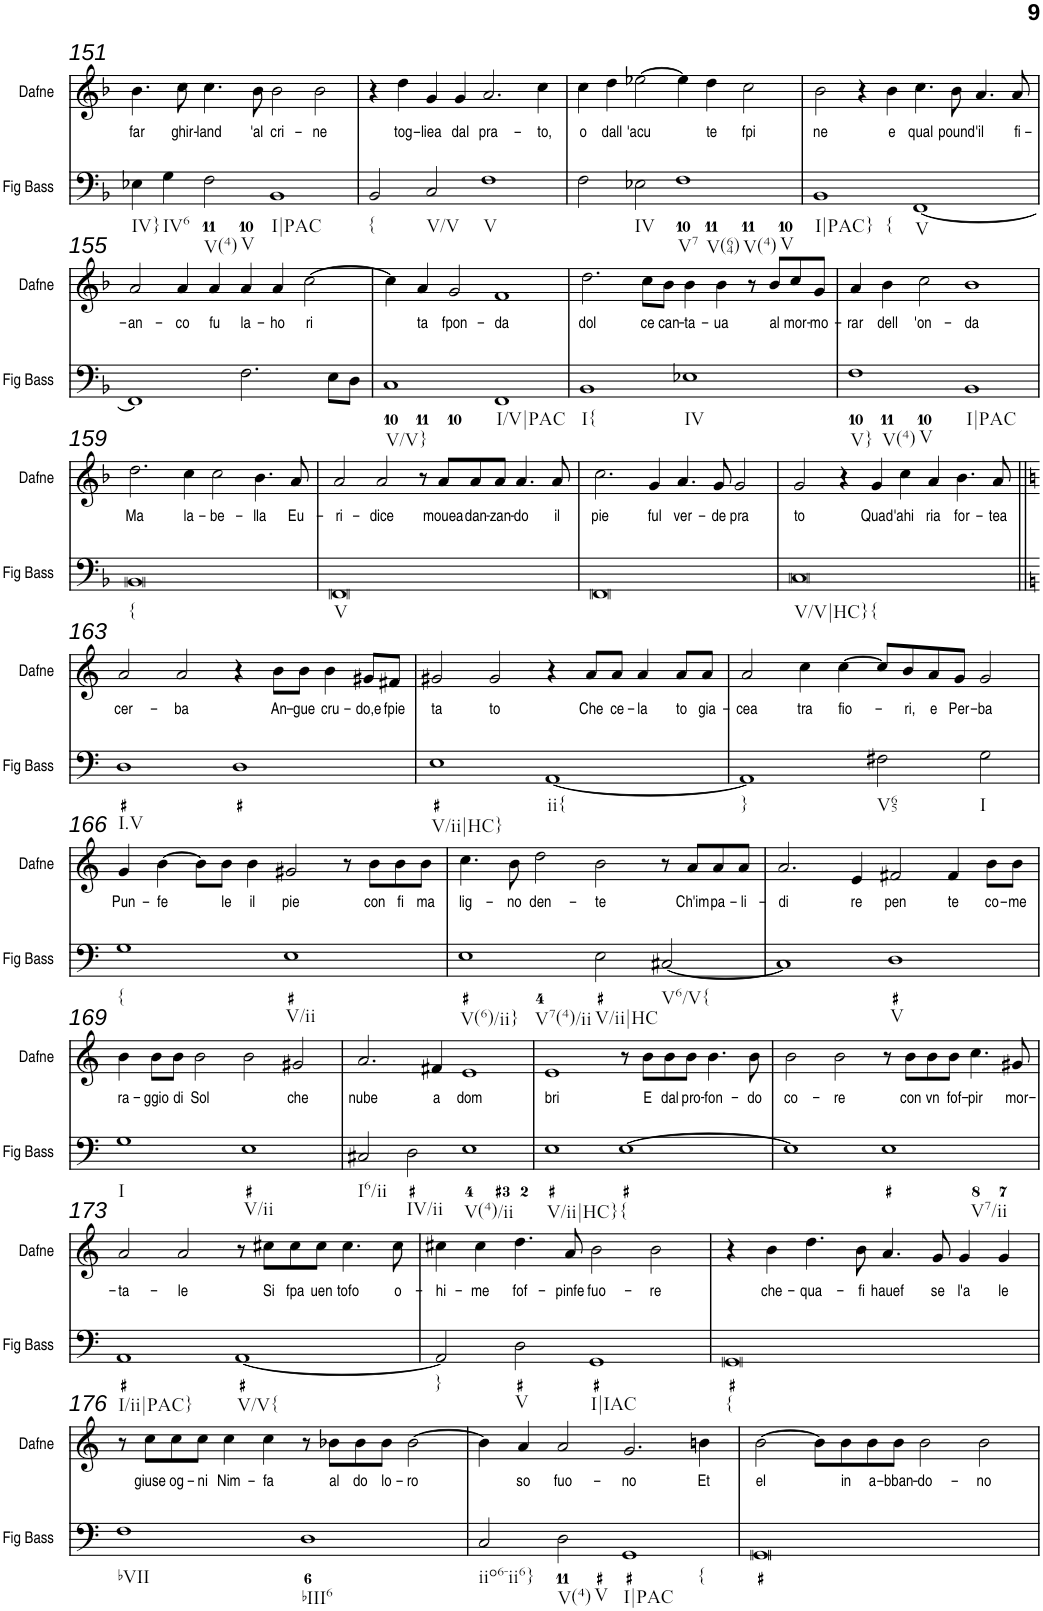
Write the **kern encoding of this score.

**kern	**kern	**text
*part2	*part1	*part1
*staff2	*staff1	*staff1
*I"Fig Bass	*I"Dafne	*
*I'Fig Bass	*I'Dafne	*
!!LO:PB:g=z
*clefF4	*clefG2	*
*k[b-]	*k[b-]	*
*M4/2	*M4/2	*
=151	=151	=151
!LO:TX:b:t=IV}	!	!
!	!	!LO:LY:b
4E-X\	4.b-\	far
!LO:TX:b:t=IV6	!	!
4G\	.	.
!	!	!LO:LY:b
.	8cc\	ghir-
!LO:TX:b:t=V(4)	!	!
!LO:TX:b:t=V	!	!
!	!	!LO:LY:b
2F\	4.cc\	-land
!	!	!LO:LY:b
.	8b-\	'al
!LO:TX:b:t=I|PAC	!	!
!	!	!LO:LY:b
1BB-	2b-\	cri-
!	!	!LO:LY:b
.	2b-\	-ne
=152	=152	=152
!LO:TX:b:t={	!	!
2BB-/	4r	.
!	!	!LO:LY:b
.	4dd\	tog-
!LO:TX:b:t=V/V	!	!
!	!	!LO:LY:b
2C/	4g/	-liea
!	!	!LO:LY:b
.	4g/	dal
!LO:TX:b:t=V	!	!
!	!	!LO:LY:b
1F	2.a/	pra-
!	!	!LO:LY:b
.	4cc\	-to,
=153	=153	=153
!	!	!LO:LY:b
2F\	4cc\	o
!	!	!LO:LY:b
.	4dd\	dall
!LO:TX:b:t=IV	!	!
!	!	!LO:LY:b
2E-X\	[2ee-X\	'acu
!LO:TX:b:t=V7	!	!
!LO:TX:b:t=V(64)	!	!
!LO:TX:b:t=V(4)	!	!
!LO:TX:b:t=V	!	!
1F	4ee-\]	.
!	!	!LO:LY:b
.	4dd\	te
!	!	!LO:LY:b
.	2cc\	fpi
=154	=154	=154
!LO:TX:b:t=I|PAC}	!	!
!LO:TX:b:t={	!	!
!	!	!LO:LY:b
1BB-	2b-\	ne
.	4r	.
!	!	!LO:LY:b
.	4b-\	e
!LO:TX:b:t=V	!	!
!	!	!LO:LY:b
[1FF	4.cc\	qual
!	!	!LO:LY:b
.	8b-\	pound
!	!	!LO:LY:b
.	4.a/	'il
!	!	!LO:LY:b
.	8a/	fi-
!!LO:LB:g=z
=155	=155	=155
!	!	!LO:LY:b
1FF]	2a/	-an-
!	!	!LO:LY:b
.	4a/	-co
!	!	!LO:LY:b
.	4a/	fu
!	!	!LO:LY:b
2.F\	4a/	la-
!	!	!LO:LY:b
.	4a/	-ho
!	!	!LO:LY:b
.	[2cc\	ri
8E\L	.	.
8D\J	.	.
=156	=156	=156
!LO:TX:b:t=V/V}	!	!
1C	4cc\]	.
!	!	!LO:LY:b
.	4a/	ta
!	!	!LO:LY:b
.	2g/	fpon-
!LO:TX:b:t=I/V|PAC	!	!
!	!	!LO:LY:b
1FF	1f	-da
=157	=157	=157
!LO:TX:b:t=I{	!	!
!	!	!LO:LY:b
1BB-	2.dd\	dol
!	!	!LO:LY:b
.	8cc\L	ce
!	!	!LO:LY:b
.	8b-\J	can-
!LO:TX:b:t=IV	!	!
!	!	!LO:LY:b
1E-X	4b-\	-ta-
!	!	!LO:LY:b
.	4b-\	-ua
.	8r	.
!	!	!LO:LY:b
.	8b-/L	al
!	!	!LO:LY:b
.	8cc/	mor-
!	!	!LO:LY:b
.	8g/J	-mo-
=158	=158	=158
!LO:TX:b:t=V}	!	!
!LO:TX:b:t=V(4)	!	!
!LO:TX:b:t=V	!	!
!	!	!LO:LY:b
1F	4a/	-rar
!	!	!LO:LY:b
.	4b-\	dell
!	!	!LO:LY:b
.	2cc\	'on-
!LO:TX:b:t=I|PAC	!	!
!	!	!LO:LY:b
1BB-	1b-	-da
!!LO:LB:g=z
=159	=159	=159
!LO:TX:b:t={	!	!
!	!	!LO:LY:b
0BB-	2.dd\	Ma
!	!	!LO:LY:b
.	4cc\	la-
!	!	!LO:LY:b
.	2cc\	-be-
!	!	!LO:LY:b
.	4.b-\	-lla
!	!	!LO:LY:b
.	8a/	Eu-
=160	=160	=160
!LO:TX:b:t=V	!	!
!	!	!LO:LY:b
0FF	2a/	-ri-
!	!	!LO:LY:b
.	2a/	-dice
.	8r	.
!	!	!LO:LY:b
.	8a/L	mouea
!	!	!LO:LY:b
.	8a/	dan-
!	!	!LO:LY:b
.	8a/J	-zan-
!	!	!LO:LY:b
.	4.a/	-do
!	!	!LO:LY:b
.	8a/	il
=161	=161	=161
!	!	!LO:LY:b
0FF	2.cc\	pie
!	!	!LO:LY:b
.	4g/	ful
!	!	!LO:LY:b
.	4.a/	ver-
!	!	!LO:LY:b
.	8g/	-de
!	!	!LO:LY:b
.	2g/	pra
=162	=162	=162
!LO:TX:b:t=V/V|HC}	!	!
!LO:TX:b:t={	!	!
!	!	!LO:LY:b
0C	2g/	to
.	4r	.
!	!	!LO:LY:b
.	4g/	Quad
!	!	!LO:LY:b
.	4cc\	'ahi
!	!	!LO:LY:b
.	4a/	ria
!	!	!LO:LY:b
.	4.b-\	for-
!	!	!LO:LY:b
.	8a/	-tea
!!LO:LB:g=z
=163||	=163||	=163||
*k[]	*k[]	*
!LO:TX:b:t=I.V	!	!
!	!	!LO:LY:b
1D	2a/	cer-
!	!	!LO:LY:b
.	2a/	-ba
1D	4r	.
!	!	!LO:LY:b
.	8b\L	An-
!	!	!LO:LY:b
.	8b\J	-gue
!	!	!LO:LY:b
.	4b\	cru-
!	!	!LO:LY:b
.	8g#X/L	-do,e
!	!	!LO:LY:b
.	8f#X/J	fpie
=164	=164	=164
!LO:TX:b:t=V/ii|HC}	!	!
!	!	!LO:LY:b
1E	2g#X/	ta
!	!	!LO:LY:b
.	2g#/	to
!LO:TX:b:t=ii{	!	!
[1AA	4r	.
!	!	!LO:LY:b
.	8a/L	Che
!	!	!LO:LY:b
.	8a/J	ce-
!	!	!LO:LY:b
.	4a/	-la
!	!	!LO:LY:b
.	8a/L	to
!	!	!LO:LY:b
.	8a/J	gia-
=165	=165	=165
!LO:TX:b:t=}	!	!
!	!	!LO:LY:b
1AA]	2a/	-cea
!	!	!LO:LY:b
.	4cc\	tra
!	!	!LO:LY:b
.	[4cc\	fio-
!LO:TX:b:t=V65	!	!
2F#X\	8cc/L]	.
!	!	!LO:LY:b
.	8b/	-ri,
!	!	!LO:LY:b
.	8a/	e
!	!	!LO:LY:b
.	8g/J	Per-
!LO:TX:b:t=I	!	!
!	!	!LO:LY:b
2G\	2g/	-ba
!!LO:LB:g=z
=166	=166	=166
!LO:TX:b:t={	!	!
!	!	!LO:LY:b
1G	4g/	Pun-
!	!	!LO:LY:b
.	[4b\	-fe
.	8b\L]	.
!	!	!LO:LY:b
.	8b\J	le
!	!	!LO:LY:b
.	4b\	il
!LO:TX:b:t=V/ii	!	!
!	!	!LO:LY:b
1E	2g#X/	pie
.	8r	.
!	!	!LO:LY:b
.	8b\L	con
!	!	!LO:LY:b
.	8b\	fi
!	!	!LO:LY:b
.	8b\J	ma
=167	=167	=167
!LO:TX:b:t=V(6)/ii}	!	!
!LO:TX:b:t=V7(4)/ii	!	!
!	!	!LO:LY:b
1E	4.cc\	lig-
!	!	!LO:LY:b
.	8b\	-no
!	!	!LO:LY:b
.	2dd\	den-
!LO:TX:b:t=V/ii|HC	!	!
!	!	!LO:LY:b
2E\	2b\	-te
!LO:TX:b:t=V6/V{	!	!
[2C#X/	8r	.
!	!	!LO:LY:b
.	8a/L	Ch'im
!	!	!LO:LY:b
.	8a/	pa-
!	!	!LO:LY:b
.	8a/J	-li-
=168	=168	=168
!	!	!LO:LY:b
1C#]	2.a/	-di
!	!	!LO:LY:b
.	4e/	re
!LO:TX:b:t=V	!	!
!	!	!LO:LY:b
1D	2f#X/	pen
!	!	!LO:LY:b
.	4f#/	te
!	!	!LO:LY:b
.	8b\L	co-
!	!	!LO:LY:b
.	8b\J	-me
!!LO:LB:g=z
=169	=169	=169
!LO:TX:b:t=I	!	!
!	!	!LO:LY:b
1G	4b\	ra-
!	!	!LO:LY:b
.	8b\L	-ggio
!	!	!LO:LY:b
.	8b\J	di
!	!	!LO:LY:b
.	2b\	Sol
!LO:TX:b:t=V/ii	!	!
1E	2b\	.
!	!	!LO:LY:b
.	2g#X/	che
=170	=170	=170
!LO:TX:b:t=I6/ii	!	!
!	!	!LO:LY:b
2C#X/	2.a/	nube
!LO:TX:b:t=IV/ii	!	!
2D\	.	.
!	!	!LO:LY:b
.	4f#X/	a
!LO:TX:b:t=V(4)/ii	!	!
!	!	!LO:LY:b
1E	1e	dom
=171	=171	=171
!LO:TX:b:t=V/ii|HC}	!	!
!	!	!LO:LY:b
1E	1e	bri
!LO:TX:b:t={	!	!
[1E	8r	.
!	!	!LO:LY:b
.	8b\L	E
!	!	!LO:LY:b
.	8b\	dal
!	!	!LO:LY:b
.	8b\J	pro-
!	!	!LO:LY:b
.	4.b\	-fon-
!	!	!LO:LY:b
.	8b\	-do
=172	=172	=172
!	!	!LO:LY:b
1E]	2b\	co-
!	!	!LO:LY:b
.	2b\	-re
!LO:TX:b:t=V7/ii	!	!
1E	8r	.
!	!	!LO:LY:b
.	8b\L	con
!	!	!LO:LY:b
.	8b\	vn
!	!	!LO:LY:b
.	8b\J	fof-
!	!	!LO:LY:b
.	4.cc\	-pir
!	!	!LO:LY:b
.	8g#X/	mor-
!!LO:LB:g=z
=173	=173	=173
!LO:TX:b:t=I/ii|PAC}	!	!
!	!	!LO:LY:b
1AA	2a/	-ta-
!	!	!LO:LY:b
.	2a/	-le
!LO:TX:b:t=V/V{	!	!
[1AA	8r	.
!	!	!LO:LY:b
.	8cc#X\L	Si
!	!	!LO:LY:b
.	8cc#\	fpa
!	!	!LO:LY:b
.	8cc#\J	uen
!	!	!LO:LY:b
.	4.cc#\	tofo
!	!	!LO:LY:b
.	8cc#\	o-
=174	=174	=174
!LO:TX:b:t=}	!	!
!	!	!LO:LY:b
2AA/]	4cc#X\	-hi-
!	!	!LO:LY:b
.	4cc#\	-me
!LO:TX:b:t=V	!	!
!	!	!LO:LY:b
2D\	4.dd\	fof-
!	!	!LO:LY:b
.	8a/	-pinfe
!LO:TX:b:t=I|IAC	!	!
!	!	!LO:LY:b
1GG	2b\	fuo-
!	!	!LO:LY:b
.	2b\	-re
=175	=175	=175
!LO:TX:b:t={	!	!
0GG	4r	.
!	!	!LO:LY:b
.	4b\	che-
!	!	!LO:LY:b
.	4.dd\	-qua-
!	!	!LO:LY:b
.	8b\	-fi
!	!	!LO:LY:b
.	4.a/	hauef
!	!	!LO:LY:b
.	8g/	se
!	!	!LO:LY:b
.	4g/	l'a
!	!	!LO:LY:b
.	4g/	le
!!LO:LB:g=z
=176	=176	=176
!LO:TX:b:t=bVII	!	!
1F	8r	.
!	!	!LO:LY:b
.	8cc\L	giuse
!	!	!LO:LY:b
.	8cc\	og-
!	!	!LO:LY:b
.	8cc\J	-ni
!	!	!LO:LY:b
.	4cc\	Nim-
!	!	!LO:LY:b
.	4cc\	-fa
!LO:TX:b:t=bIII6	!	!
1D	8r	.
!	!	!LO:LY:b
.	8b-X\L	al
!	!	!LO:LY:b
.	8b-\	do
!	!	!LO:LY:b
.	8b-\J	lo-
!	!	!LO:LY:b
.	[2b-\	-ro
=177	=177	=177
!LO:TX:b:t=iio6-ii6}	!	!
2C/	4b-\]	.
!	!	!LO:LY:b
.	4a/	so
!LO:TX:b:t=V(4)	!	!
!LO:TX:b:t=V	!	!
!	!	!LO:LY:b
2D\	2a/	fuo-
!LO:TX:b:t=I|PAC	!	!
!LO:TX:b:t={	!	!
!	!	!LO:LY:b
1GG	2.g/	-no
!	!	!LO:LY:b
.	4bn\	Et
=178	=178	=178
!	!	!LO:LY:b
0GG	[2b\	el
.	8b\L]	.
!	!	!LO:LY:b
.	8b\	in
!	!	!LO:LY:b
.	8b\	a-
!	!	!LO:LY:b
.	8b\J	-bban-
!	!	!LO:LY:b
.	2b\	-do-
!	!	!LO:LY:b
.	2b\	-no
=	=	=
*-	*-	*-
